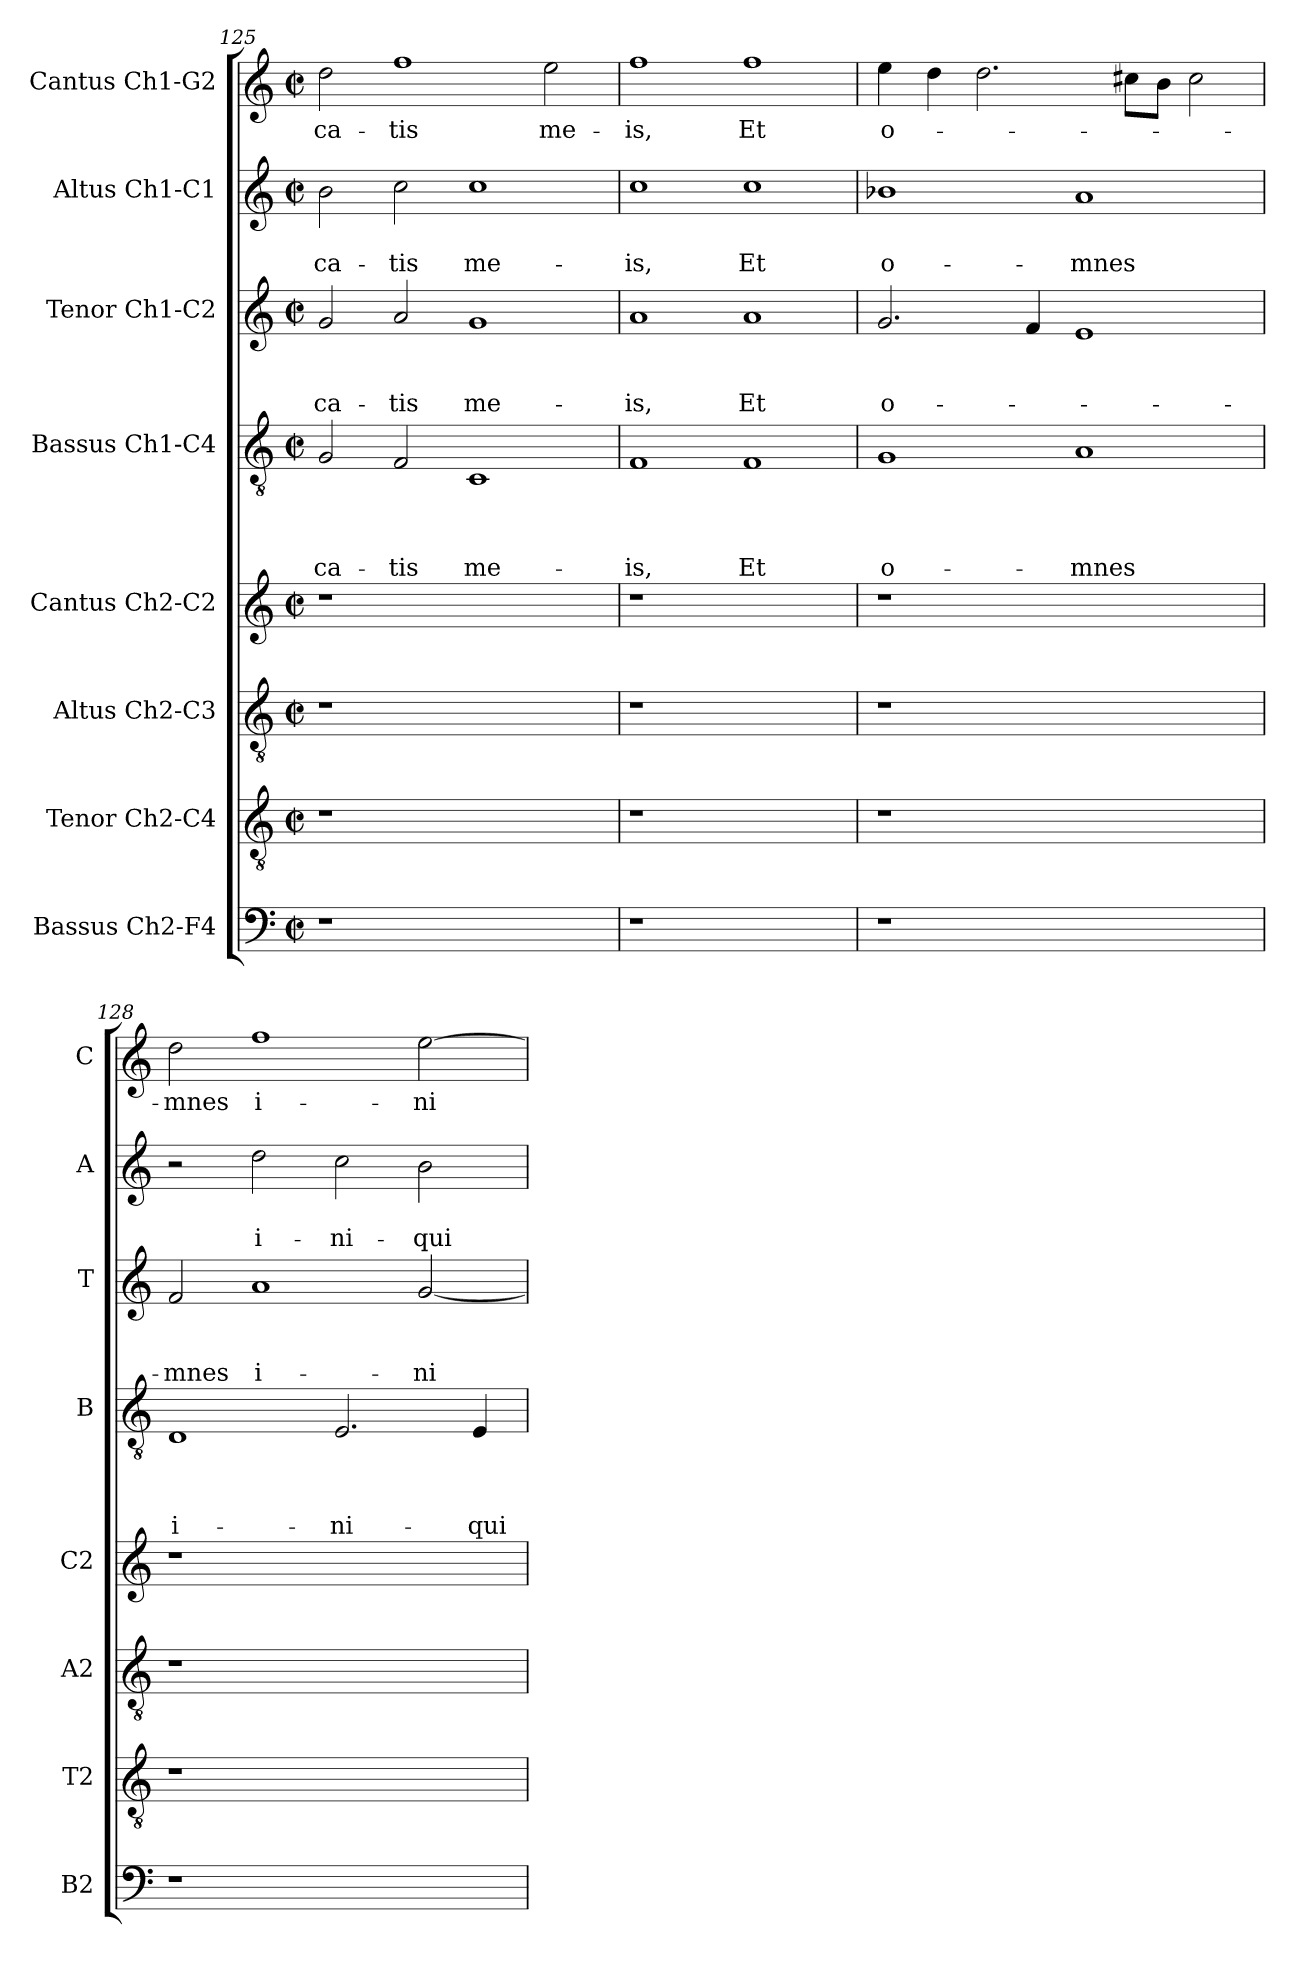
**kern	**kern	**kern	**kern	**kern	**text	**text	**text	**text	**kern	**text	**text	**text	**kern	**text	**text	**kern	**text
*part8	*part7	*part6	*part5	*part4	*part4	*part4	*part4	*part4	*part3	*part3	*part3	*part3	*part2	*part2	*part2	*part1	*part1
*staff8	*staff7	*staff6	*staff5	*staff4	*staff4	*staff4	*staff4	*staff4	*staff3	*staff3	*staff3	*staff3	*staff2	*staff2	*staff2	*staff1	*staff1
*I"Bassus Ch2-F4	*I"Tenor Ch2-C4	*I"Altus Ch2-C3	*I"Cantus Ch2-C2	*I"Bassus Ch1-C4	*	*	*	*	*I"Tenor Ch1-C2	*	*	*	*I"Altus Ch1-C1	*	*	*I"Cantus Ch1-G2	*
*I'B2	*I'T2	*I'A2	*I'C2	*I'B	*	*	*	*	*I'T	*	*	*	*I'A	*	*	*I'C	*
*clefF4	*clefGv2	*clefGv2	*clefG2	*clefGv2	*	*	*	*	*clefG2	*	*	*	*clefG2	*	*	*clefG2	*
*k[]	*k[]	*k[]	*k[]	*k[]	*	*	*	*	*k[]	*	*	*	*k[]	*	*	*k[]	*
*C:	*C:	*C:	*C:	*C:	*	*	*	*	*C:	*	*	*	*C:	*	*	*C:	*
*M2/2	*M2/2	*M2/2	*M2/2	*M2/2	*	*	*	*	*M2/2	*	*	*	*M2/2	*	*	*M2/2	*
*met(c|)	*met(c|)	*met(c|)	*met(c|)	*met(c|)	*	*	*	*	*met(c|)	*	*	*	*met(c|)	*	*	*met(c|)	*
=125	=125	=125	=125	=125	=125	=125	=125	=125	=125	=125	=125	=125	=125	=125	=125	=125	=125
!	!	!	!	!	!	!	!	!LO:LY:b	!	!	!	!LO:LY:b	!	!	!LO:LY:b	!	!LO:LY:b
1r	1r	1r	1r	2G/	.	.	.	-ca-	2g/	.	.	-ca-	2b\	.	-ca-	2dd\	-ca-
!	!	!	!	!	!	!	!	!LO:LY:b	!	!	!	!LO:LY:b	!	!	!LO:LY:b	!	!LO:LY:b
.	.	.	.	2F/	.	.	.	-tis	2a/	.	.	-tis	2cc\	.	-tis	1ff	-tis
!	!	!	!	!	!	!	!	!LO:LY:b	!	!	!	!LO:LY:b	!	!	!LO:LY:b	!	!
1ryy	1ryy	1ryy	1ryy	1C	.	.	.	me-	1g	.	.	me-	1cc	.	me-	.	.
!	!	!	!	!	!	!	!	!	!	!	!	!	!	!	!	!	!LO:LY:b
.	.	.	.	.	.	.	.	.	.	.	.	.	.	.	.	2ee\	me-
=126	=126	=126	=126	=126	=126	=126	=126	=126	=126	=126	=126	=126	=126	=126	=126	=126	=126
!	!	!	!	!	!	!	!	!LO:LY:b	!	!	!	!LO:LY:b	!	!	!LO:LY:b	!	!LO:LY:b
1r	1r	1r	1r	1F	.	.	.	-is,	1a	.	.	-is,	1cc	.	-is,	1ff	-is,
!	!	!	!	!	!	!	!	!LO:LY:b	!	!	!	!LO:LY:b	!	!	!LO:LY:b	!	!LO:LY:b
1ryy	1ryy	1ryy	1ryy	1F	.	.	.	Et	1a	.	.	Et	1cc	.	Et	1ff	Et
=127	=127	=127	=127	=127	=127	=127	=127	=127	=127	=127	=127	=127	=127	=127	=127	=127	=127
!	!	!	!	!	!	!	!	!LO:LY:b	!	!	!	!LO:LY:b	!	!	!LO:LY:b	!	!LO:LY:b
1r	1r	1r	1r	1G	.	.	.	o-	2.g/	.	.	o-	1b-X	.	o-	4ee\	o-
.	.	.	.	.	.	.	.	.	.	.	.	.	.	.	.	4dd\	.
.	.	.	.	.	.	.	.	.	.	.	.	.	.	.	.	2.dd\	.
.	.	.	.	.	.	.	.	.	4f/	.	.	.	.	.	.	.	.
!	!	!	!	!	!	!	!	!LO:LY:b	!	!	!	!	!	!	!LO:LY:b	!	!
1ryy	1ryy	1ryy	1ryy	1A	.	.	.	-mnes	1e	.	.	.	1a	.	-mnes	.	.
.	.	.	.	.	.	.	.	.	.	.	.	.	.	.	.	8cc#X\L	.
.	.	.	.	.	.	.	.	.	.	.	.	.	.	.	.	8b\J	.
.	.	.	.	.	.	.	.	.	.	.	.	.	.	.	.	2cc#\	.
!!LO:LB:g=z
=128	=128	=128	=128	=128	=128	=128	=128	=128	=128	=128	=128	=128	=128	=128	=128	=128	=128
!	!	!	!	!	!	!	!	!LO:LY:b	!	!	!	!LO:LY:b	!	!	!	!	!LO:LY:b
1r	1r	1r	1r	1D	.	.	.	i-	2f/	.	.	-mnes	2r	.	.	2dd\	-mnes
!	!	!	!	!	!	!	!	!	!	!	!	!LO:LY:b	!	!	!LO:LY:b	!	!LO:LY:b
.	.	.	.	.	.	.	.	.	1a	.	.	i-	2dd\	.	i-	1ff	i-
!	!	!	!	!	!	!	!	!LO:LY:b	!	!	!	!	!	!	!LO:LY:b	!	!
1ryy	1ryy	1ryy	1ryy	2.E/	.	.	.	-ni-	.	.	.	.	2cc\	.	-ni-	.	.
!	!	!	!	!	!	!	!	!	!	!	!	!LO:LY:b	!	!	!LO:LY:b	!	!LO:LY:b
.	.	.	.	.	.	.	.	.	[2g/	.	.	-ni-	2b\	.	-qui-	[2ee\	-ni-
!	!	!	!	!	!	!	!	!LO:LY:b	!	!	!	!	!	!	!	!	!
.	.	.	.	4E/	.	.	.	-qui-	.	.	.	.	.	.	.	.	.
=	=	=	=	=	=	=	=	=	=	=	=	=	=	=	=	=	=
*-	*-	*-	*-	*-	*-	*-	*-	*-	*-	*-	*-	*-	*-	*-	*-	*-	*-
